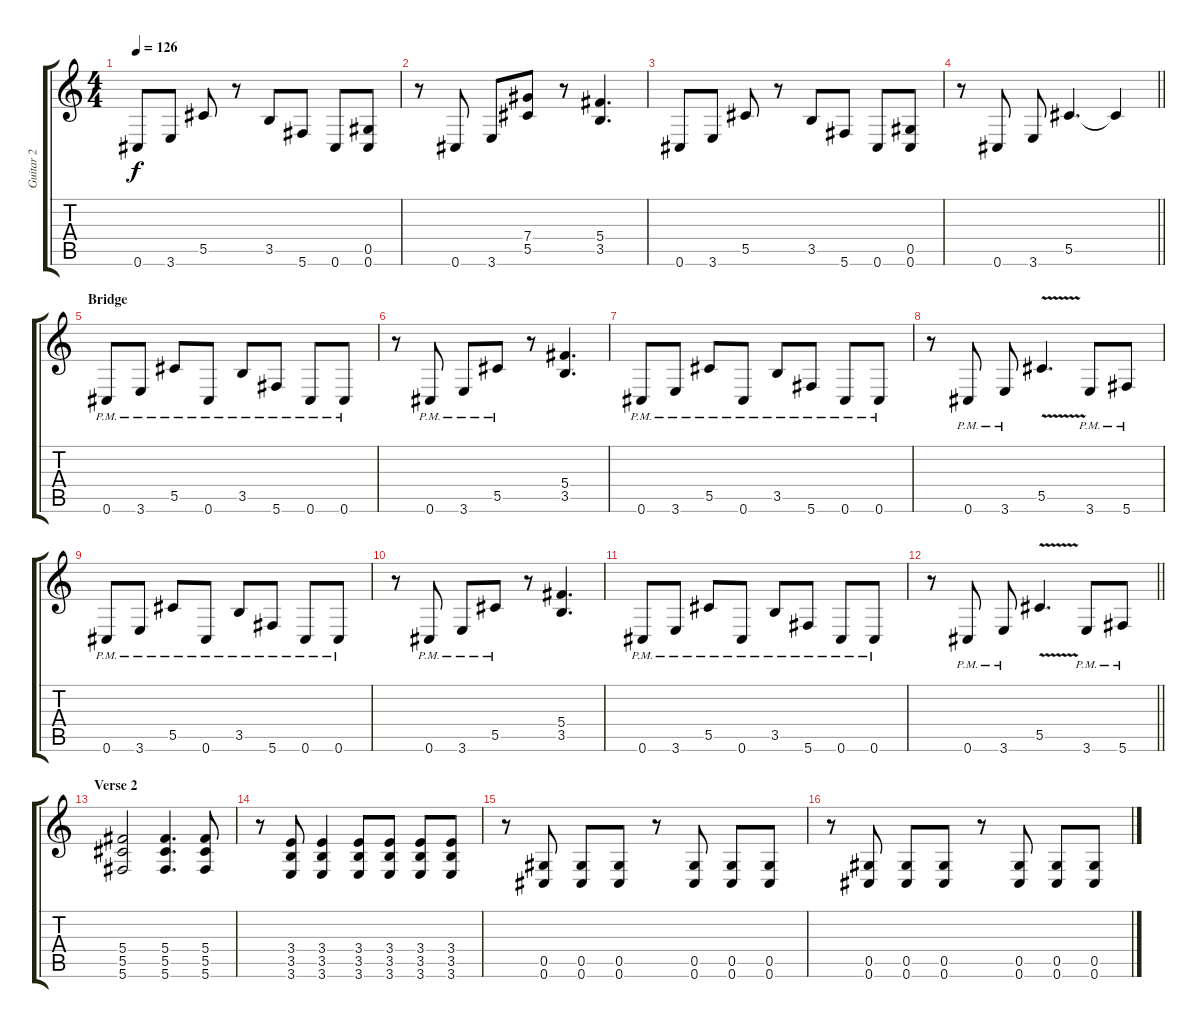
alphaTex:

\track ("Guitar 2" "Guitar 2") {instrument distortionguitar}
\staff {score tabs}
\tuning (Eb4 Bb3 Gb3 Db3 Ab2 Db2) {hide}
\ts (4 4)
\tempo 126
\clef g2
\ks c
0.6.8{dy f} 3.6.8 5.5.8 r.8 3.5.8 5.6.8 0.6.8 (0.5 0.6).8 |
r.8 0.6.8 3.6.8 (7.4 5.5).8 r.8 (5.4 3.5).4{d} |
0.6.8 3.6.8 5.5.8 r.8 3.5.8 5.6.8 0.6.8 (0.5 0.6).8 |
\barLineRight lightlight
r.8 0.6.8 3.6.8 5.5.4{d} 5.5{t}.4 |
\section ("" "Bridge")
0.6{pm}.8 3.6{pm}.8 5.5{pm}.8 0.6{pm}.8 3.5{pm}.8 5.6{pm}.8 0.6{pm}.8 0.6{pm}.8 |
r.8 0.6{pm}.8 3.6{pm}.8 5.5{pm}.8 r.8 (5.4 3.5).4{d} |
0.6{pm}.8 3.6{pm}.8 5.5{pm}.8 0.6{pm}.8 3.5{pm}.8 5.6{pm}.8 0.6{pm}.8 0.6{pm}.8 |
r.8 0.6{pm}.8 3.6{pm}.8 5.5{v}.4{d} 3.6{pm}.8 5.6{pm}.8 |
0.6{pm}.8 3.6{pm}.8 5.5{pm}.8 0.6{pm}.8 3.5{pm}.8 5.6{pm}.8 0.6{pm}.8 0.6{pm}.8 |
r.8 0.6{pm}.8 3.6{pm}.8 5.5{pm}.8 r.8 (5.4 3.5).4{d} |
0.6{pm}.8 3.6{pm}.8 5.5{pm}.8 0.6{pm}.8 3.5{pm}.8 5.6{pm}.8 0.6{pm}.8 0.6{pm}.8 |
\barLineRight lightlight
r.8 0.6{pm}.8 3.6{pm}.8 5.5{v}.4{d} 3.6{pm}.8 5.6{pm}.8 |
\section ("" "Verse 2")
(5.4 5.5 5.6).2 (5.4 5.5 5.6).4{d} (5.4 5.5 5.6).8 |
r.8 (3.4 3.5 3.6).8 (3.4 3.5 3.6).4 (3.4 3.5 3.6).8 (3.4 3.5 3.6).8 (3.4 3.5 3.6).8 (3.4 3.5 3.6).8 |
r.8 (0.5 0.6).8 (0.5 0.6).8 (0.5 0.6).8 r.8 (0.5 0.6).8 (0.5 0.6).8 (0.5 0.6).8 |
r.8 (0.5 0.6).8 (0.5 0.6).8 (0.5 0.6).8 r.8 (0.5 0.6).8 (0.5 0.6).8 (0.5 0.6).8
